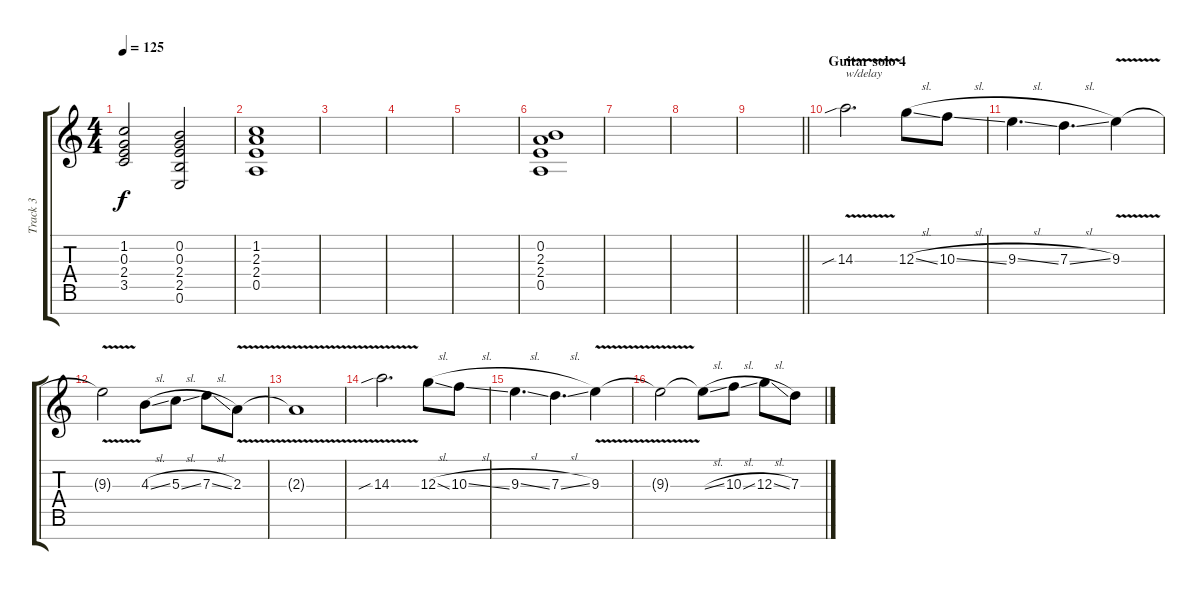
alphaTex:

\track ("Track 3" "Track 3") {instrument distortionguitar}
\staff {score tabs}
\tuning (E4 B3 G3 D3 A2 E2 B1) {hide}
\ts (4 4)
\tempo 125
\clef g2
\ks c
(1.2 0.3 2.4 3.5).2{dy f} (0.2 0.3 2.4 2.5 0.6).2 |
(1.2 2.3 2.4 0.5).1 |
|
|
|
(0.2 2.3 2.4 0.5).1 |
|
|
\barLineRight lightlight
|
\section ("" "Guitar solo 4")
14.3{v sib}.2{d txt "w/delay" instrument distortionguitar} 12.3{sl}.8 10.3{sl}.8 |
9.3{sl}.4{d} 7.3{sl}.4{d} 9.3{v}.4 |
9.3{t}.2 4.3{sl}.8 5.3{sl}.8 7.3{sl}.8 2.3{v}.8 |
2.3{t}.1 |
14.3{v sib}.2{d} 12.3{sl}.8 10.3{sl}.8 |
9.3{sl}.4{d} 7.3{sl}.4{d} 9.3{v}.4 |
9.3{t}.2 9.3{sl t}.8 10.3{sl}.8 12.3{sl}.8 7.3.8
